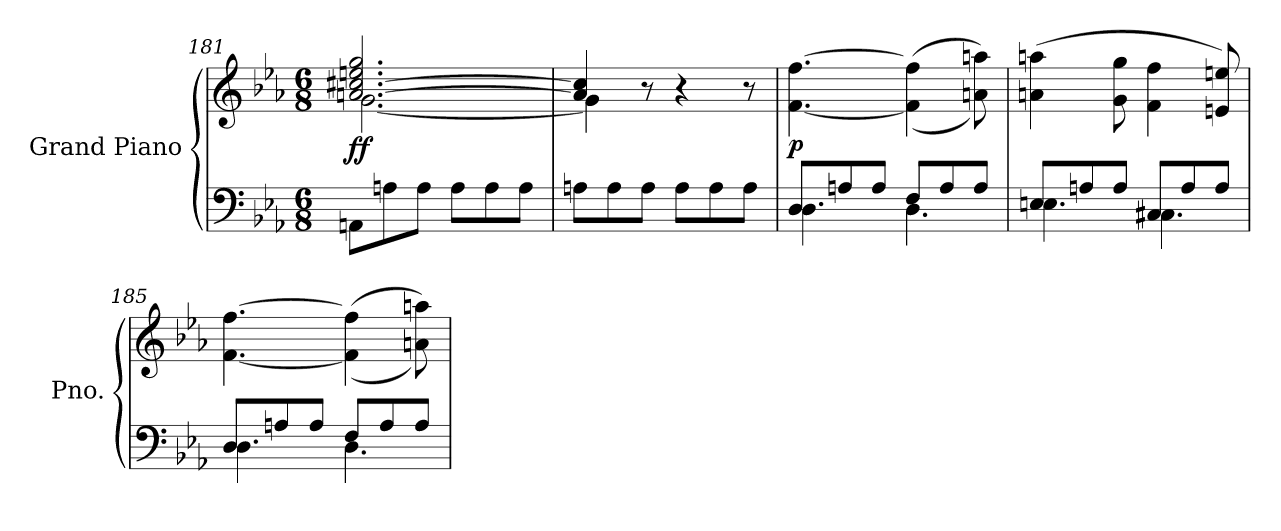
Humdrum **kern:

**kern	**kern	**dynam
*part1	*part1	*part1
*staff2	*staff1	*staff1/2
*I"Grand Piano	*	*
*I'Pno.	*	*
*clefF4	*clefG2	*
*k[b-e-a-]	*k[b-e-a-]	*
*M6/8	*M6/8	*
=181	=181	=181
*	*^	*
!	!	!	!LO:DY:b
8AAn\L	[2.an/ [2.cc#X/ 2.een/ 2.gg/	[2.g\	ff
8An\	.	.	.
8A\J	.	.	.
8A\L	.	.	.
8A\	.	.	.
8A\J	.	.	.
=182	=182	=182	=182
8An\L	4a/] 4cc#/]	4g\]	.
8A\	.	.	.
8A\J	8r	2ryy	.
8A\L	4r	.	.
8A\	.	.	.
8A\J	8r	.	.
*	*v	*v	*
=183	=183	=183
*^	*	*
!	!	!	!LO:DY:b
8D/L	4.D\	[4.f\ [4.ff\	p
8An/	.	.	.
8A/J	.	.	.
8F/L	4.D\	(<(4f\] 4ff\]	.
8A/	.	.	.
8A/J	.	8an\ 8aan\))	.
=184	=184	=184	=184
8En/L	4.E\	(4an\ 4aan\	.
8An/	.	.	.
8A/J	.	8g\ 8gg\	.
8C#X/L	4.C#\	4f\ 4ff\	.
8A/	.	.	.
8A/J	.	8en/ 8een/)	.
!!LO:LB:g=z
=185	=185	=185	=185
8D/L	4.D\	[4.f\ [4.ff\	.
8An/	.	.	.
8A/J	.	.	.
8F/L	4.D\	(<(4f\] 4ff\]	.
8A/	.	.	.
8A/J	.	8an\ 8aan\))	.
*v	*v	*	*
=	=	=
*-	*-	*-
